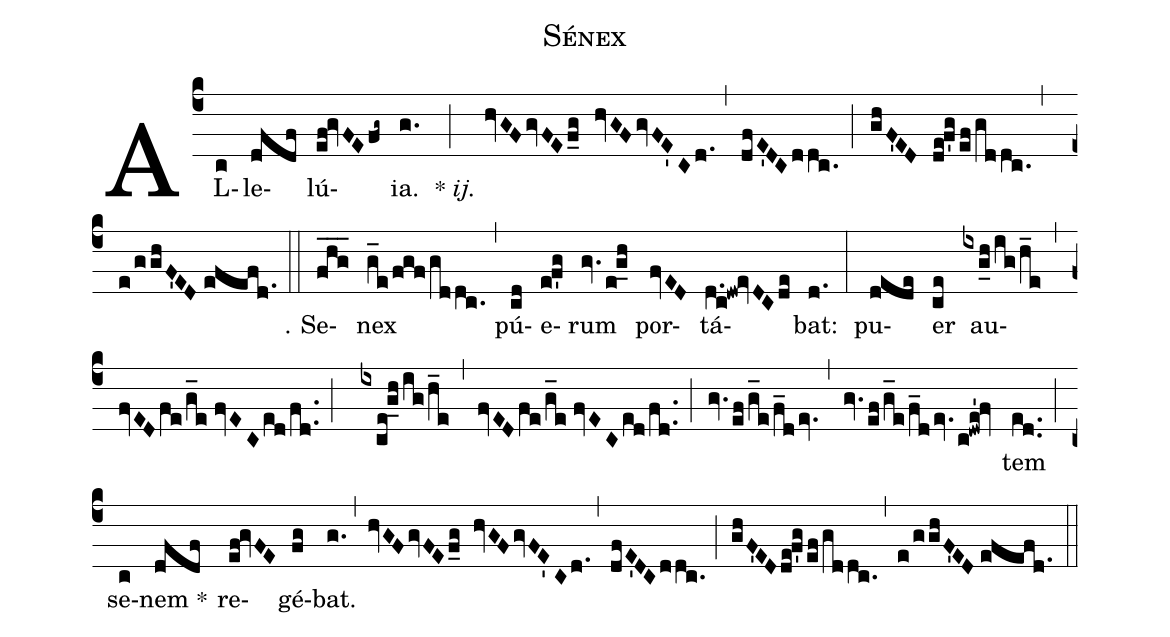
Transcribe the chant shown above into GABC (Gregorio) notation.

name:Sénex;
%%
(c4) AL(c)le(dfdf)lú(ef!gvFEfg~)ia.(g.) * <i>ij.</i>(;)
(hvGFgvFEf_g hvGFgvFE'Cd.)(,)(dfE'DCddc.)(;)(ghF'ED de!f'g!/ef!/gddc.)(,)(e!/gghF'ED!//efefd.) (::)

℣. Se(fhg___)nex(g_e!/fgf!/gddc.) (,)
pú(cd)e(e!f'g)rum(gv.e!g_h) por(fvED)tá(d.c!dw!evDCde)bat:(d.) (:)
pu(dede)er(ce) au(ixg_h!/ig!/h_e)(,)(fvEDfe!/g_e//fvECed!/fd..)(;)(! ixce!g_h!/ig!/h_e)(,)(fvEDfe!/g_e//fvECed!/fd..)(;)(gv.ef!/g_e!/f_d!/ev.)(,)(gv.ef!/g_e!/f_dev.c!dwe'!fv)tem(ed..) (;)
se(c)nem *(dfdf) re(ef!gvFE)gé(fg)bat.(g.) (,)(hvGFgvFEf_g hvGFgvFE'Cd.)(,)(dfE'DCddc.)(;)(ghF'EDde!f'g!/ef!/gddc.)(,)(e!/gghF'ED!//efefd.) (::)
